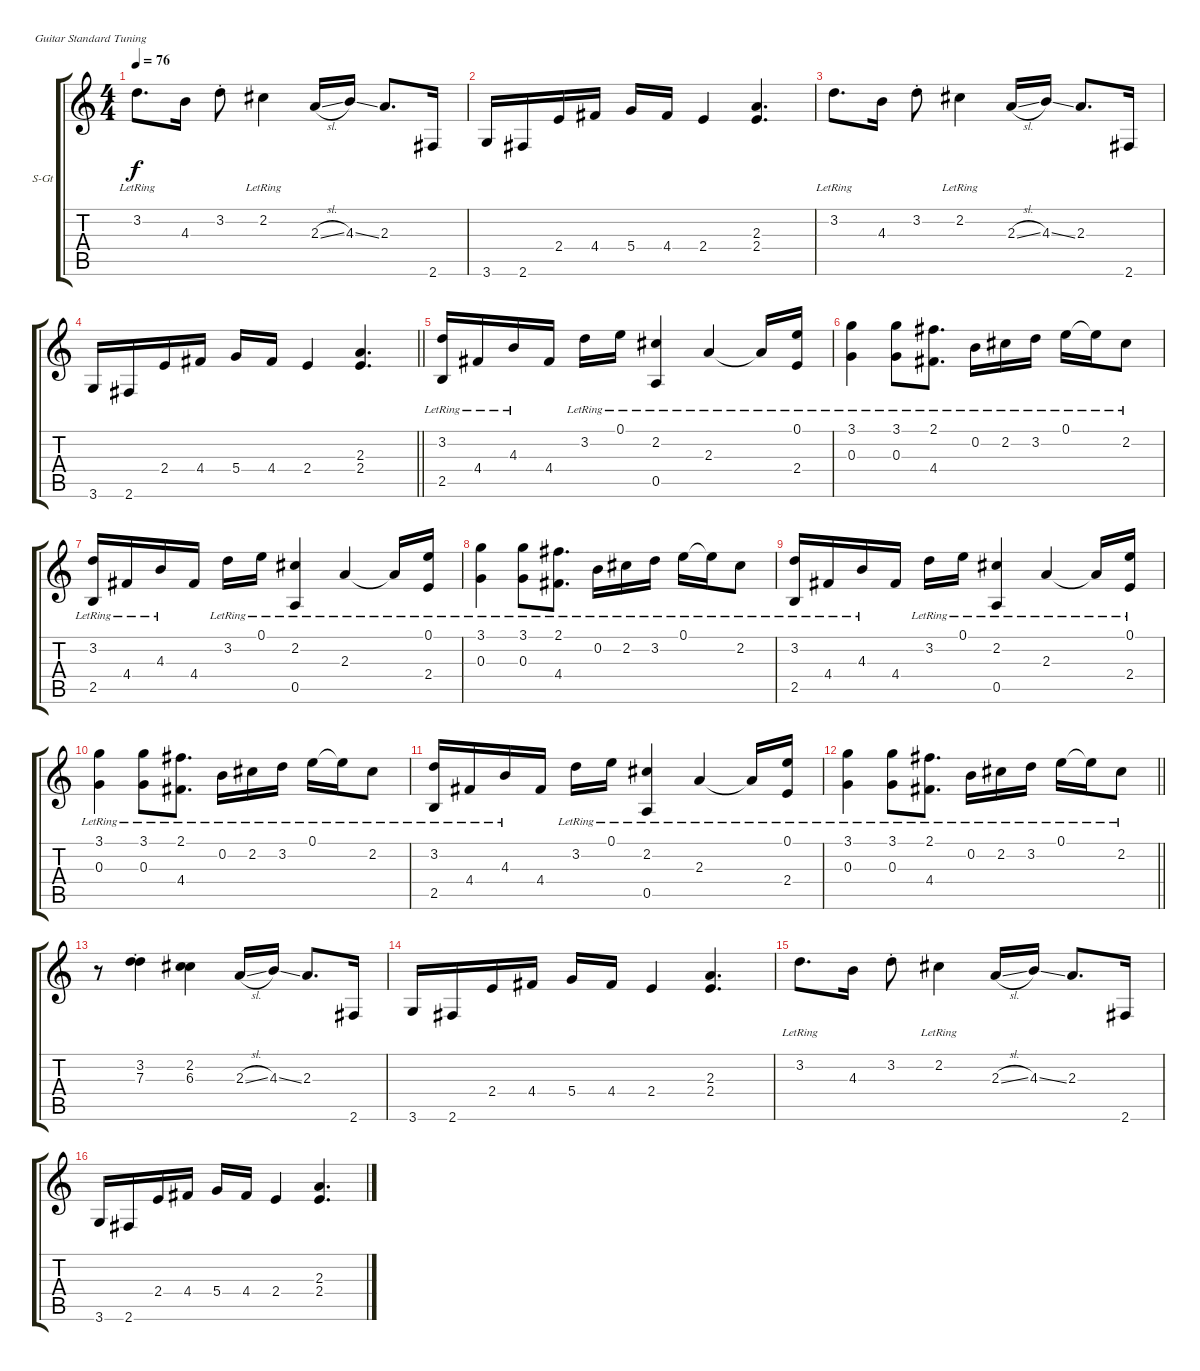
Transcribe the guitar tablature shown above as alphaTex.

\bracketExtendMode groupsimilarinstruments
\firstSystemTrackNameOrientation horizontal
\otherSystemsTrackNameOrientation horizontal
\track ("Guitar 1" "S-Gt") {instrument acousticguitarsteel}
\staff {score tabs}
\tuning (E4 B3 G3 D3 A2 E2)
\ts (4 4)
\tempo 76
\clef g2
\ks c
3.2{lr}.8{d dy f} 4.3.16 3.2{st}.8 2.2{lr}.4 2.3{sl}.16 4.3{ss}.16 2.3.8{d} 2.6.16 |
3.6.16 2.6.16 2.4.16 4.4.16 5.4.16 4.4.16 2.4.4 (2.3 2.4).4{d} |
3.2{lr}.8{d} 4.3.16 3.2{st}.8 2.2{lr}.4 2.3{sl}.16 4.3{ss}.16 2.3.8{d} 2.6.16 |
\barLineRight lightlight
3.6.16 2.6.16 2.4.16 4.4.16 5.4.16 4.4.16 2.4.4 (2.3 2.4).4{d} |
(3.2{lr} 2.5{lr}).16 4.4{lr}.16 4.3{lr}.16 4.4.16 3.2{lr}.16 0.1{lr}.16 (0.5{lr} 2.2{lr}).4 2.3{lr}.4 2.3{lr t}.16 (2.4{lr} 0.1).16 |
(0.3 3.1{lr}).4 (0.3 3.1{lr}).8 (2.1{lr} 4.4).8{d} 0.2{lr}.16 2.2{lr}.16 3.2{lr}.16 0.1{lr}.16 0.1{lr t}.16 2.2{lr}.8 |
(3.2{lr} 2.5{lr}).16 4.4{lr}.16 4.3{lr}.16 4.4.16 3.2{lr}.16 0.1{lr}.16 (0.5{lr} 2.2{lr}).4 2.3{lr}.4 2.3{lr t}.16 (2.4{lr} 0.1).16 |
(0.3 3.1{lr}).4 (0.3 3.1{lr}).8 (2.1{lr} 4.4).8{d} 0.2{lr}.16 2.2{lr}.16 3.2{lr}.16 0.1{lr}.16 0.1{lr t}.16 2.2{lr}.8 |
(3.2{lr} 2.5{lr}).16 4.4{lr}.16 4.3{lr}.16 4.4.16 3.2{lr}.16 0.1{lr}.16 (0.5{lr} 2.2{lr}).4 2.3{lr}.4 2.3{lr t}.16 (2.4{lr} 0.1).16 |
(0.3 3.1{lr}).4 (0.3 3.1{lr}).8 (2.1{lr} 4.4).8{d} 0.2{lr}.16 2.2{lr}.16 3.2{lr}.16 0.1{lr}.16 0.1{lr t}.16 2.2{lr}.8 |
(3.2{lr} 2.5{lr}).16 4.4{lr}.16 4.3{lr}.16 4.4.16 3.2{lr}.16 0.1{lr}.16 (0.5{lr} 2.2{lr}).4 2.3{lr}.4 2.3{lr t}.16 (2.4{lr} 0.1).16 |
\barLineRight lightlight
(0.3 3.1{lr}).4 (0.3 3.1{lr}).8 (2.1{lr} 4.4).8{d} 0.2{lr}.16 2.2{lr}.16 3.2{lr}.16 0.1{lr}.16 0.1{lr t}.16 2.2{lr}.8 |
r.8 (3.2{st} 7.3{st}).4 (2.2 6.3).4 2.3{sl}.16 4.3{ss}.16 2.3.8{d} 2.6.16 |
3.6.16 2.6.16 2.4.16 4.4.16 5.4.16 4.4.16 2.4.4 (2.3 2.4).4{d} |
3.2{lr}.8{d} 4.3.16 3.2{st}.8 2.2{lr}.4 2.3{sl}.16 4.3{ss}.16 2.3.8{d} 2.6.16 |
3.6.16 2.6.16 2.4.16 4.4.16 5.4.16 4.4.16 2.4.4 (2.3 2.4).4{d}
